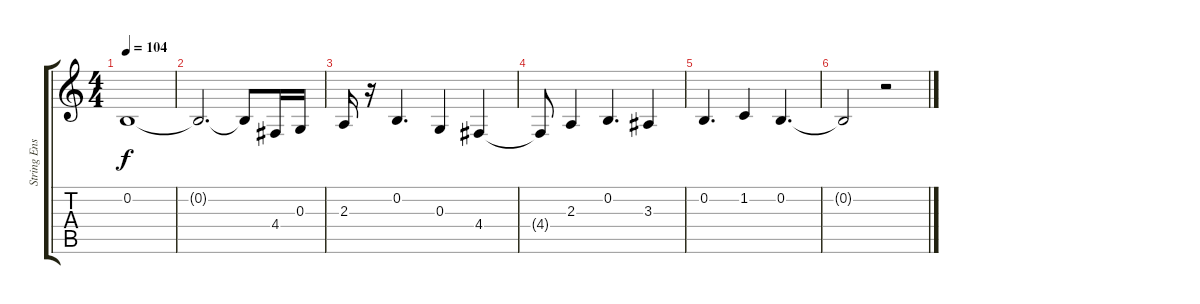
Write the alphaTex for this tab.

\track ("String Ensemble" "String Ens") {instrument stringensemble1}
\staff {score tabs}
\tuning (E4 B3 G3 D3 A2 E2) {hide}
\ts (4 4)
\tempo 104
\clef g2
\ks c
0.2{t}.1{dy f} |
0.2{t}.2{d} 0.2{t}.8 4.4.16 0.3.16 |
2.3.16 r.16 0.2.4{d} 0.3.4 4.4.4 |
4.4{t}.8 2.3.4 0.2.4{d} 3.3.4 |
0.2.4{d} 1.2.4 0.2.4{d} |
0.2{t}.2 r.2
